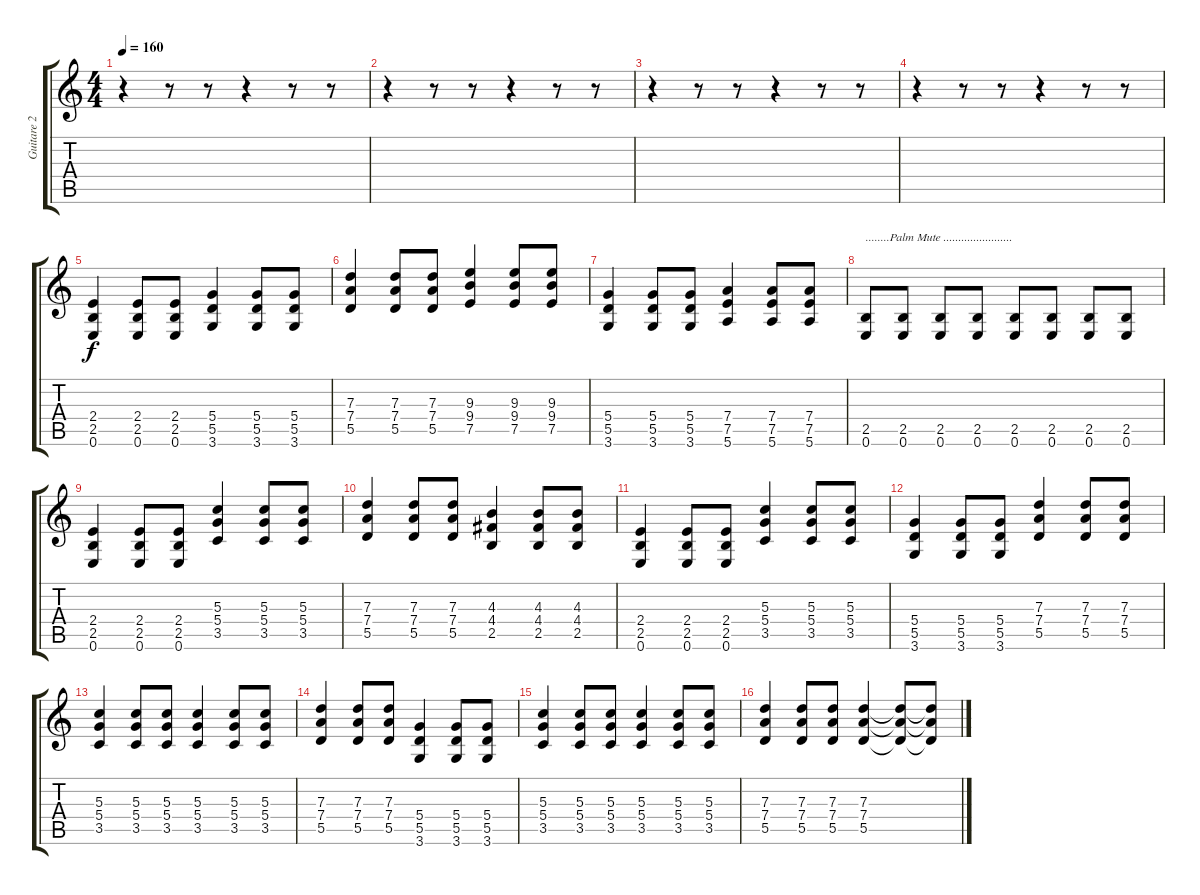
\track ("Guitare 2" "Guitare 2") {instrument distortionguitar}
\staff {score tabs}
\tuning (E4 B3 G3 D3 A2 E2) {hide}
\ts (4 4)
\tempo 160
\clef g2
\ks c
r.4{dy f instrument distortionguitar} r.8 r.8 r.4 r.8 r.8 |
r.4 r.8 r.8 r.4 r.8 r.8 |
r.4 r.8 r.8 r.4 r.8 r.8 |
r.4 r.8 r.8 r.4 r.8 r.8 |
(2.4 2.5 0.6).4 (2.4 2.5 0.6).8 (2.4 2.5 0.6).8 (5.4 5.5 3.6).4 (5.4 5.5 3.6).8 (5.4 5.5 3.6).8 |
(7.3 7.4 5.5).4 (7.3 7.4 5.5).8 (7.3 7.4 5.5).8 (9.3 9.4 7.5).4 (9.3 9.4 7.5).8 (9.3 9.4 7.5).8 |
(5.4 5.5 3.6).4 (5.4 5.5 3.6).8 (5.4 5.5 3.6).8 (7.4 7.5 5.6).4 (7.4 7.5 5.6).8 (7.4 7.5 5.6).8 |
(2.5 0.6).8{txt "........Palm Mute ......................."} (2.5 0.6).8 (2.5 0.6).8 (2.5 0.6).8 (2.5 0.6).8 (2.5 0.6).8 (2.5 0.6).8 (2.5 0.6).8 |
(2.4 2.5 0.6).4 (2.4 2.5 0.6).8 (2.4 2.5 0.6).8 (5.3 5.4 3.5).4 (5.3 5.4 3.5).8 (5.3 5.4 3.5).8 |
(7.3 7.4 5.5).4 (7.3 7.4 5.5).8 (7.3 7.4 5.5).8 (4.3 4.4 2.5).4 (4.3 4.4 2.5).8 (4.3 4.4 2.5).8 |
(2.4 2.5 0.6).4 (2.4 2.5 0.6).8 (2.4 2.5 0.6).8 (5.3 5.4 3.5).4 (5.3 5.4 3.5).8 (5.3 5.4 3.5).8 |
(5.4 5.5 3.6).4 (5.4 5.5 3.6).8 (5.4 5.5 3.6).8 (7.3 7.4 5.5).4 (7.3 7.4 5.5).8 (7.3 7.4 5.5).8 |
(5.3 5.4 3.5).4 (5.3 5.4 3.5).8 (5.3 5.4 3.5).8 (5.3 5.4 3.5).4 (5.3 5.4 3.5).8 (5.3 5.4 3.5).8 |
(7.3 7.4 5.5).4 (7.3 7.4 5.5).8 (7.3 7.4 5.5).8 (5.4 5.5 3.6).4 (5.4 5.5 3.6).8 (5.4 5.5 3.6).8 |
(5.3 5.4 3.5).4 (5.3 5.4 3.5).8 (5.3 5.4 3.5).8 (5.3 5.4 3.5).4 (5.3 5.4 3.5).8 (5.3 5.4 3.5).8 |
(7.3 7.4 5.5).4 (7.3 7.4 5.5).8 (7.3 7.4 5.5).8 (7.3 7.4 5.5).4 (7.3{t} 7.4{t} 5.5{t}).8 (7.3{t} 7.4{t} 5.5{t}).8
